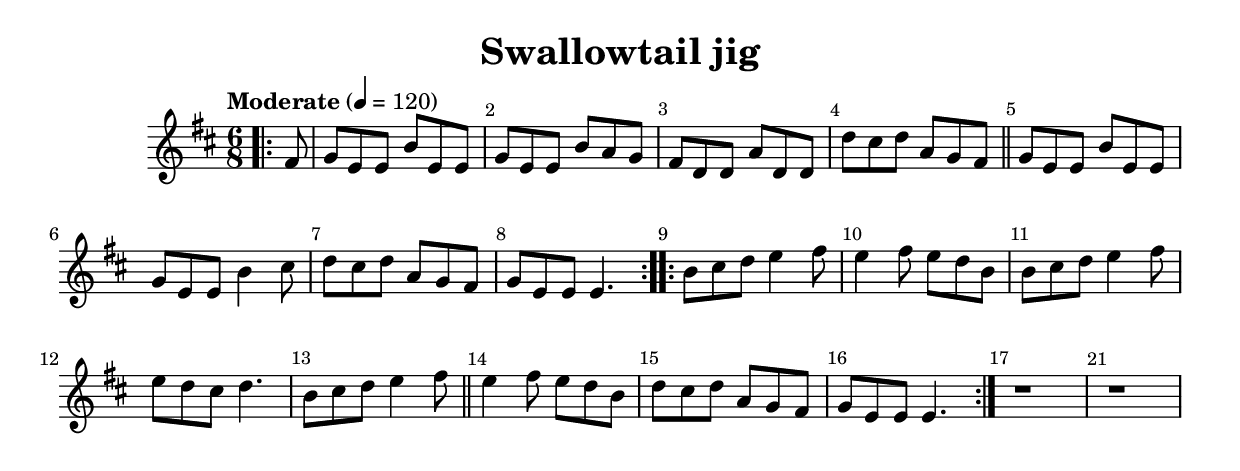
\version "2.18.2"
\header {
  title="Swallowtail jig"
  piece=""
  arranger = ""
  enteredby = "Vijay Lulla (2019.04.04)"
}

\layout {
  \context {
    \Score
      \override BarNumber.break-visibility = ##(#f #t #t)
      \override MultiMeasureRest.expand-limit = #1
      %% \override SpacingSpanner.base-shortest-duration = #(ly-make-moment 1/20)
  }
}

voiceconsts = {
  \key d \major
  \numericTimeSignature
  \compressFullBarRests
  \tempo "Moderate" 4 = 120
}

%% showLastLength = R1*8 %% last few measures %% Comment to typeset whole score!

\book {
  \score {
    \new Staff {
      \new Voice {
	\relative c' {
	  \voiceconsts
	  %% \set Score.markFormatter = #format-mark-circle-numbers
	  \time 6/8 \clef treble
	  \repeat volta 2 {
	    \bar ".|:" % start repeat
	    \partial 8 fis8 | g8 e8 e8 b'8 e,8 e8 | g8 e8 e8 b'8 a8 g8 | fis8 d8 d8 a'8 d,8 d8 | d'8 cis8 d8 a8 g8 fis8 \bar "||"
	    \barNumberCheck #5
	    g8 e8 e8 b'8 e,8 e8 | g8 e8 e8 b'4 cis8 | d8 cis8 d8 a8 g8 fis8 | g8 e8 e8 e4.}
	  \repeat volta 2 {
	    b'8 cis8 d8 e4 fis8 | \barNumberCheck #10 e4 fis8 e8 d8 b8 | b8 cis8 d8 e4 fis8 | e8 d8 cis8 d4. |
	    b8 cis8 d8 e4 fis8 | \bar "||" e4 fis8 e8 d8 b8 | d8 cis8 d8 a8 g8 fis8 | g8 e8 e8 e4.
	  }
	  r1*3 | r1*3 |
	}
      }
    }
  }
}

